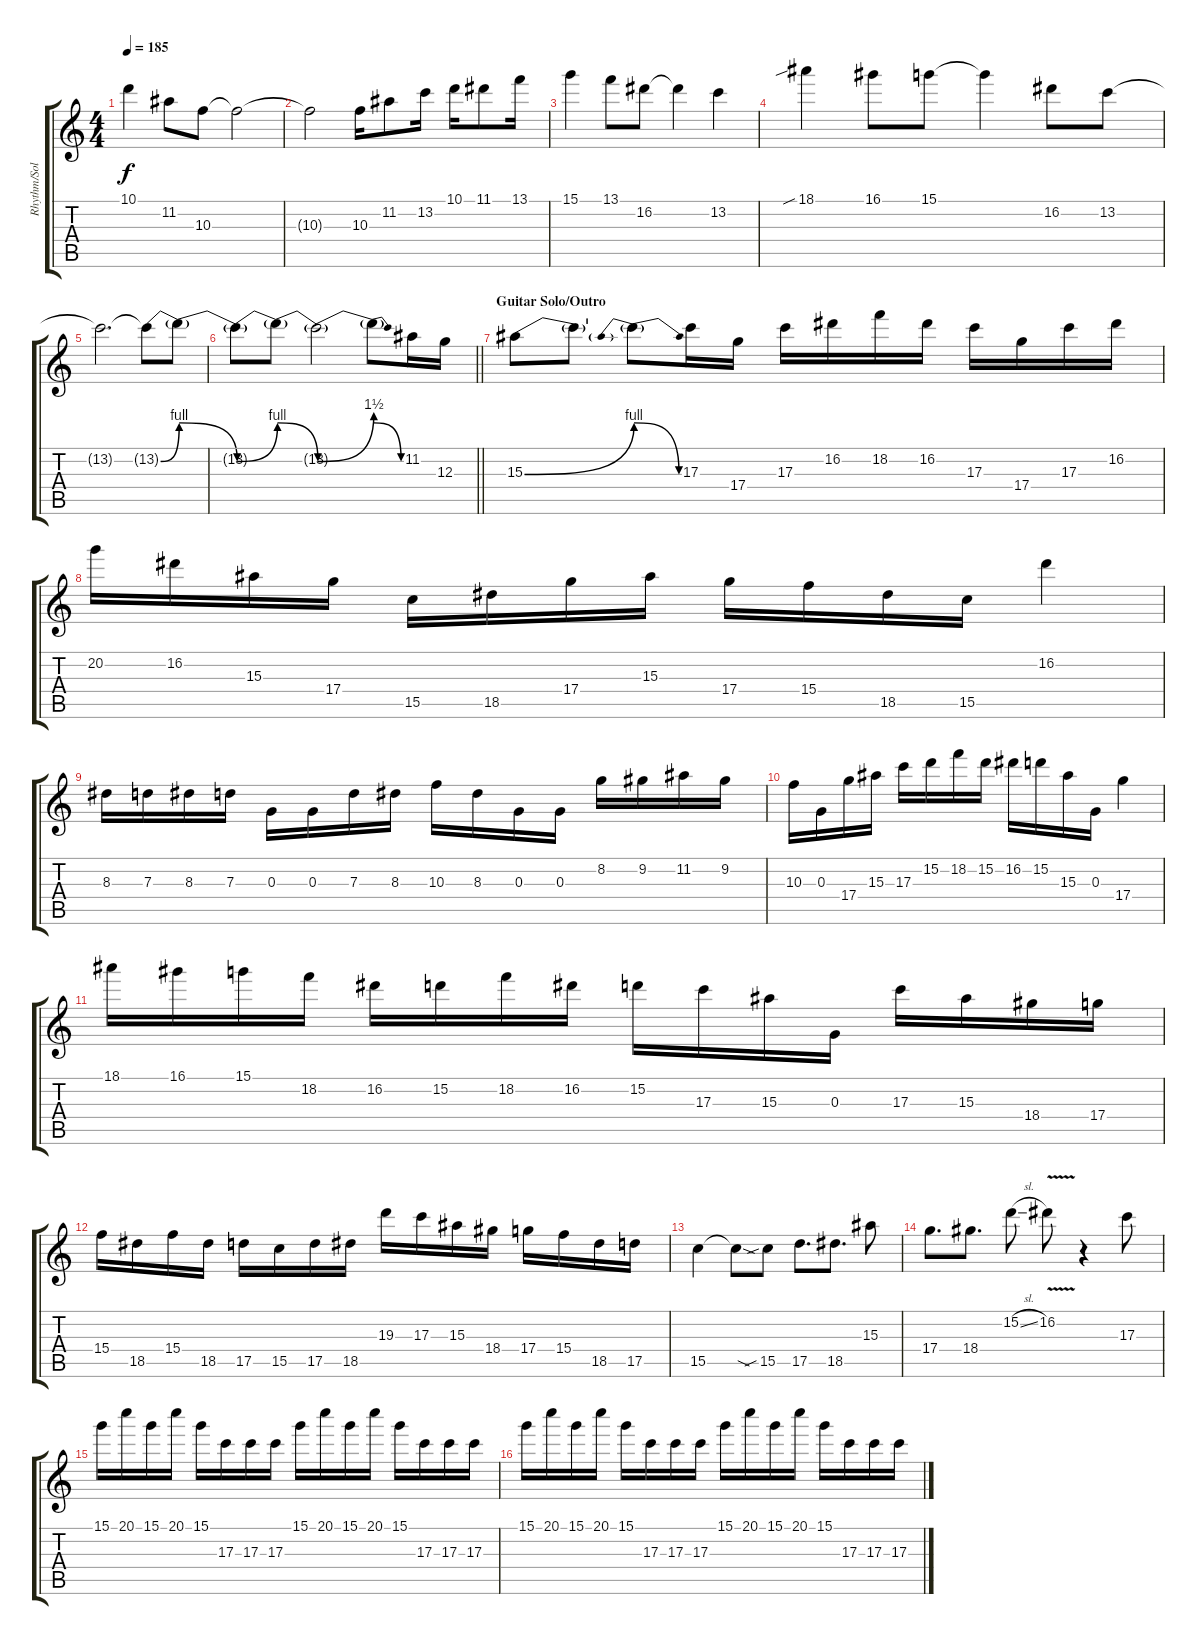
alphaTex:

\track ("Rhythm/Solo Guitar" "Rhythm/Sol") {instrument distortionguitar}
\staff {score tabs}
\tuning (E4 B3 G3 D3 A2 D2) {hide}
\ts (4 4)
\tempo 185
\clef g2
\ks c
10.1.4{dy f} 11.2.8 10.3.8 10.3{t}.2 |
10.3{t}.2 10.3.16 11.2.8 13.2.16 10.1.16 11.1.8 13.1.16 |
15.1.4 13.1.8 16.2.8 16.2{t}.4 13.2.4 |
18.1{sib}.4 16.1.8 15.1.8 15.1{t}.4 16.2.8 13.2.8 |
13.2{t}.2{d} 13.2{be (bend 0 0 60 4) t}.8 13.2{be (release 0 4 60 0) t}.8 |
\barLineRight lightlight
13.2{be (bend 0 0 60 4) t}.8 13.2{be (release 0 4 60 0) t}.8 13.2{be (bend 0 0 60 6) t}.2 13.2{be (release 0 4 60 0) t}.8 11.2.16 12.3.16 |
\section ("" "Guitar Solo/Outro")
15.3{be (bend 0 0 60 4)}.8 15.3{t}.8 15.3{be (prebendrelease 0 4 60 0) t}.8 17.3.16 17.4.16 17.3.16 16.2.16 18.2.16 16.2.16 17.3.16 17.4.16 17.3.16 16.2.16 |
20.2.16 16.2.16 15.3.16 17.4.16 15.5.16 18.5.16 17.4.16 15.3.16 17.4.16 15.4.16 18.5.16 15.5.16 16.2.4 |
8.3.16 7.3.16 8.3.16 7.3.16 0.3.16 0.3.16 7.3.16 8.3.16 10.3.16 8.3.16 0.3.16 0.3.16 8.2.16 9.2.16 11.2.16 9.2.16 |
10.3.16 0.3.16 17.4.16 15.3.16 17.3.16 15.2.16 18.2.16 15.2.16 16.2.16 15.2.16 15.3.16 0.3.16 17.4.4 |
18.1.16 16.1.16 15.1.16 18.2.16 16.2.16 15.2.16 18.2.16 16.2.16 15.2.16 17.3.16 15.3.16 0.3.16 17.3.16 15.3.16 18.4.16 17.4.16 |
15.4.16 18.5.16 15.4.16 18.5.16 17.5.16 15.5.16 17.5.16 18.5.16 19.3.16 17.3.16 15.3.16 18.4.16 17.4.16 15.4.16 18.5.16 17.5.16 |
15.5.4 15.5{sod t}.8 15.5{sib}.8 17.5.8{d} 18.5.8{d} 15.3.8 |
17.4.8{d} 18.4.8{d} 15.2{sl}.8 16.2{v}.8 r.4 17.3.8 |
15.1.16 20.1.16 15.1.16 20.1.16 15.1.16 17.3.16 17.3.16 17.3.16 15.1.16 20.1.16 15.1.16 20.1.16 15.1.16 17.3.16 17.3.16 17.3.16 |
15.1.16 20.1.16 15.1.16 20.1.16 15.1.16 17.3.16 17.3.16 17.3.16 15.1.16 20.1.16 15.1.16 20.1.16 15.1.16 17.3.16 17.3.16 17.3.16
